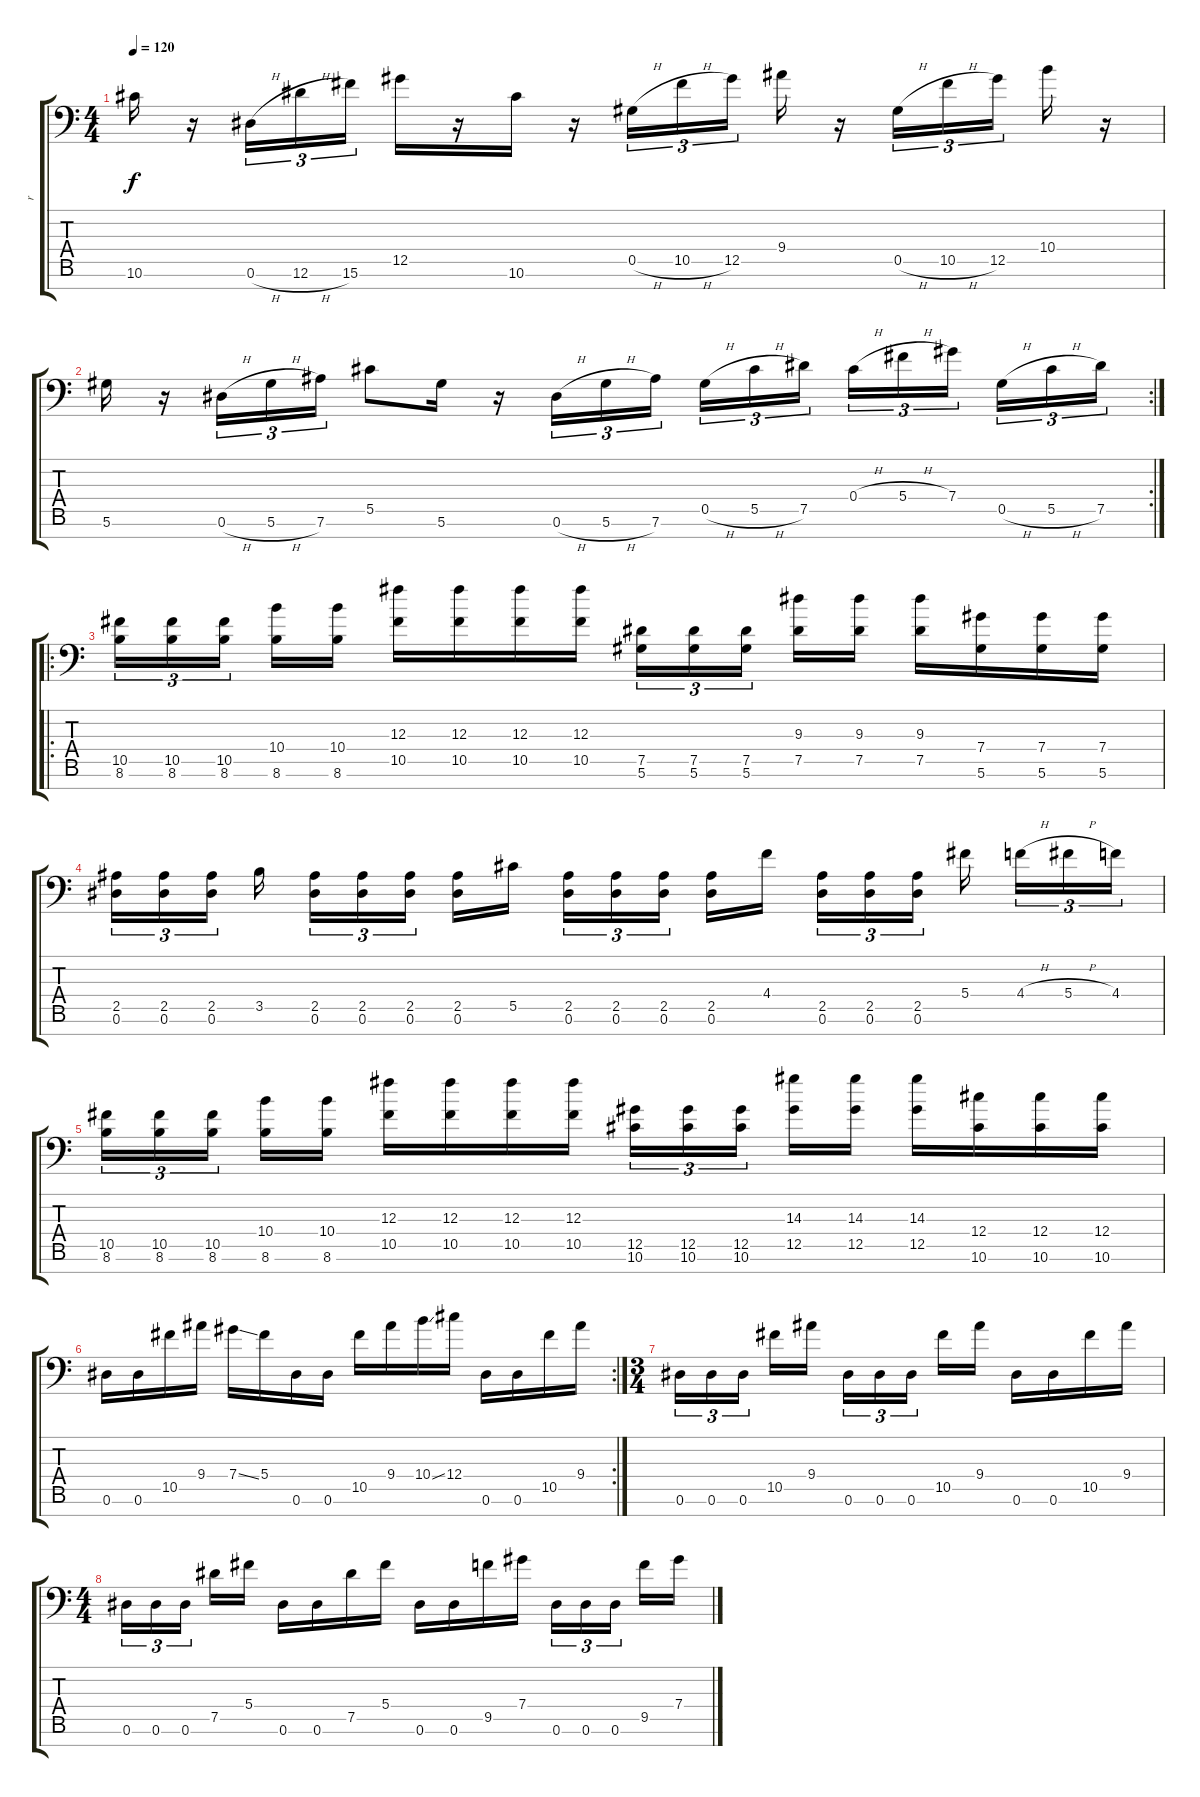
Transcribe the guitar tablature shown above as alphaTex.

\track ("r" "r") {instrument distortionguitar}
\staff {score tabs}
\tuning (Eb4 Bb3 Gb3 Db3 Ab2 Eb2 Ab1) {hide}
\ts (4 4)
\tempo 120
\clef f4
\ks c
10.6.16{dy f} r.16 0.6{h}.16{tu (3 2)} 12.6{h}.16{tu (3 2)} 15.6.16{tu (3 2)} 12.5.16 r.16 10.6.16 r.16 0.5{h}.16{tu (3 2)} 10.5{h}.16{tu (3 2)} 12.5.16{tu (3 2) beam splitsecondary} 9.4.16 r.16 0.5{h}.16{tu (3 2)} 10.5{h}.16{tu (3 2)} 12.5.16{tu (3 2) beam splitsecondary} 10.4.16 r.16 |
\rc 2
5.6.16 r.16 0.6{h}.16{tu (3 2)} 5.6{h}.16{tu (3 2)} 7.6.16{tu (3 2)} 5.5.8 5.6.16 r.16 0.6{h}.16{tu (3 2)} 5.6{h}.16{tu (3 2)} 7.6.16{tu (3 2) beam splitsecondary} 0.5{h}.16{tu (3 2)} 5.5{h}.16{tu (3 2)} 7.5.16{tu (3 2)} 0.4{h}.16{tu (3 2)} 5.4{h}.16{tu (3 2)} 7.4.16{tu (3 2) beam splitsecondary} 0.5{h}.16{tu (3 2)} 5.5{h}.16{tu (3 2)} 7.5.16{tu (3 2)} |
\ro
(10.5 8.6).16{tu (3 2)} (10.5 8.6).16{tu (3 2)} (10.5 8.6).16{tu (3 2) beam splitsecondary} (10.4 8.6).16 (10.4 8.6).16 (12.3 10.5).16 (12.3 10.5).16 (12.3 10.5).16 (12.3 10.5).16 (7.5 5.6).16{tu (3 2)} (7.5 5.6).16{tu (3 2)} (7.5 5.6).16{tu (3 2) beam splitsecondary} (9.3 7.5).16 (9.3 7.5).16 (9.3 7.5).16 (7.4 5.6).16 (7.4 5.6).16 (7.4 5.6).16 |
(2.5 0.6).16{tu (3 2)} (2.5 0.6).16{tu (3 2)} (2.5 0.6).16{tu (3 2) beam splitsecondary} 3.5.16{beam splitsecondary} (2.5 0.6).16{tu (3 2)} (2.5 0.6).16{tu (3 2)} (2.5 0.6).16{tu (3 2) beam splitsecondary} (2.5 0.6).16 5.5.16{beam splitsecondary} (2.5 0.6).16{tu (3 2)} (2.5 0.6).16{tu (3 2)} (2.5 0.6).16{tu (3 2) beam splitsecondary} (2.5 0.6).16 4.4.16{beam splitsecondary} (2.5 0.6).16{tu (3 2)} (2.5 0.6).16{tu (3 2)} (2.5 0.6).16{tu (3 2) beam splitsecondary} 5.4.16{beam splitsecondary} 4.4{h}.16{tu (3 2)} 5.4{h}.16{tu (3 2)} 4.4.16{tu (3 2)} |
(10.5 8.6).16{tu (3 2)} (10.5 8.6).16{tu (3 2)} (10.5 8.6).16{tu (3 2) beam splitsecondary} (10.4 8.6).16 (10.4 8.6).16 (12.3 10.5).16 (12.3 10.5).16 (12.3 10.5).16 (12.3 10.5).16 (12.5 10.6).16{tu (3 2)} (12.5 10.6).16{tu (3 2)} (12.5 10.6).16{tu (3 2) beam splitsecondary} (14.3 12.5).16 (14.3 12.5).16 (14.3 12.5).16 (12.4 10.6).16 (12.4 10.6).16 (12.4 10.6).16 |
\rc 2
0.6.16 0.6.16 10.5.16 9.4.16 7.4{ss}.16 5.4.16 0.6.16 0.6.16 10.5.16 9.4.16 10.4{ss}.16 12.4.16 0.6.16 0.6.16 10.5.16 9.4.16 |
\ts (3 4)
0.6.16{tu (3 2)} 0.6.16{tu (3 2)} 0.6.16{tu (3 2) beam splitsecondary} 10.5.16 9.4.16 0.6.16{tu (3 2)} 0.6.16{tu (3 2)} 0.6.16{tu (3 2) beam splitsecondary} 10.5.16 9.4.16 0.6.16 0.6.16 10.5.16 9.4.16 |
\ts (4 4)
0.6.16{tu (3 2)} 0.6.16{tu (3 2)} 0.6.16{tu (3 2) beam splitsecondary} 7.5.16 5.4.16 0.6.16 0.6.16 7.5.16 5.4.16 0.6.16 0.6.16 9.5.16 7.4.16 0.6.16{tu (3 2)} 0.6.16{tu (3 2)} 0.6.16{tu (3 2) beam splitsecondary} 9.5.16 7.4.16
